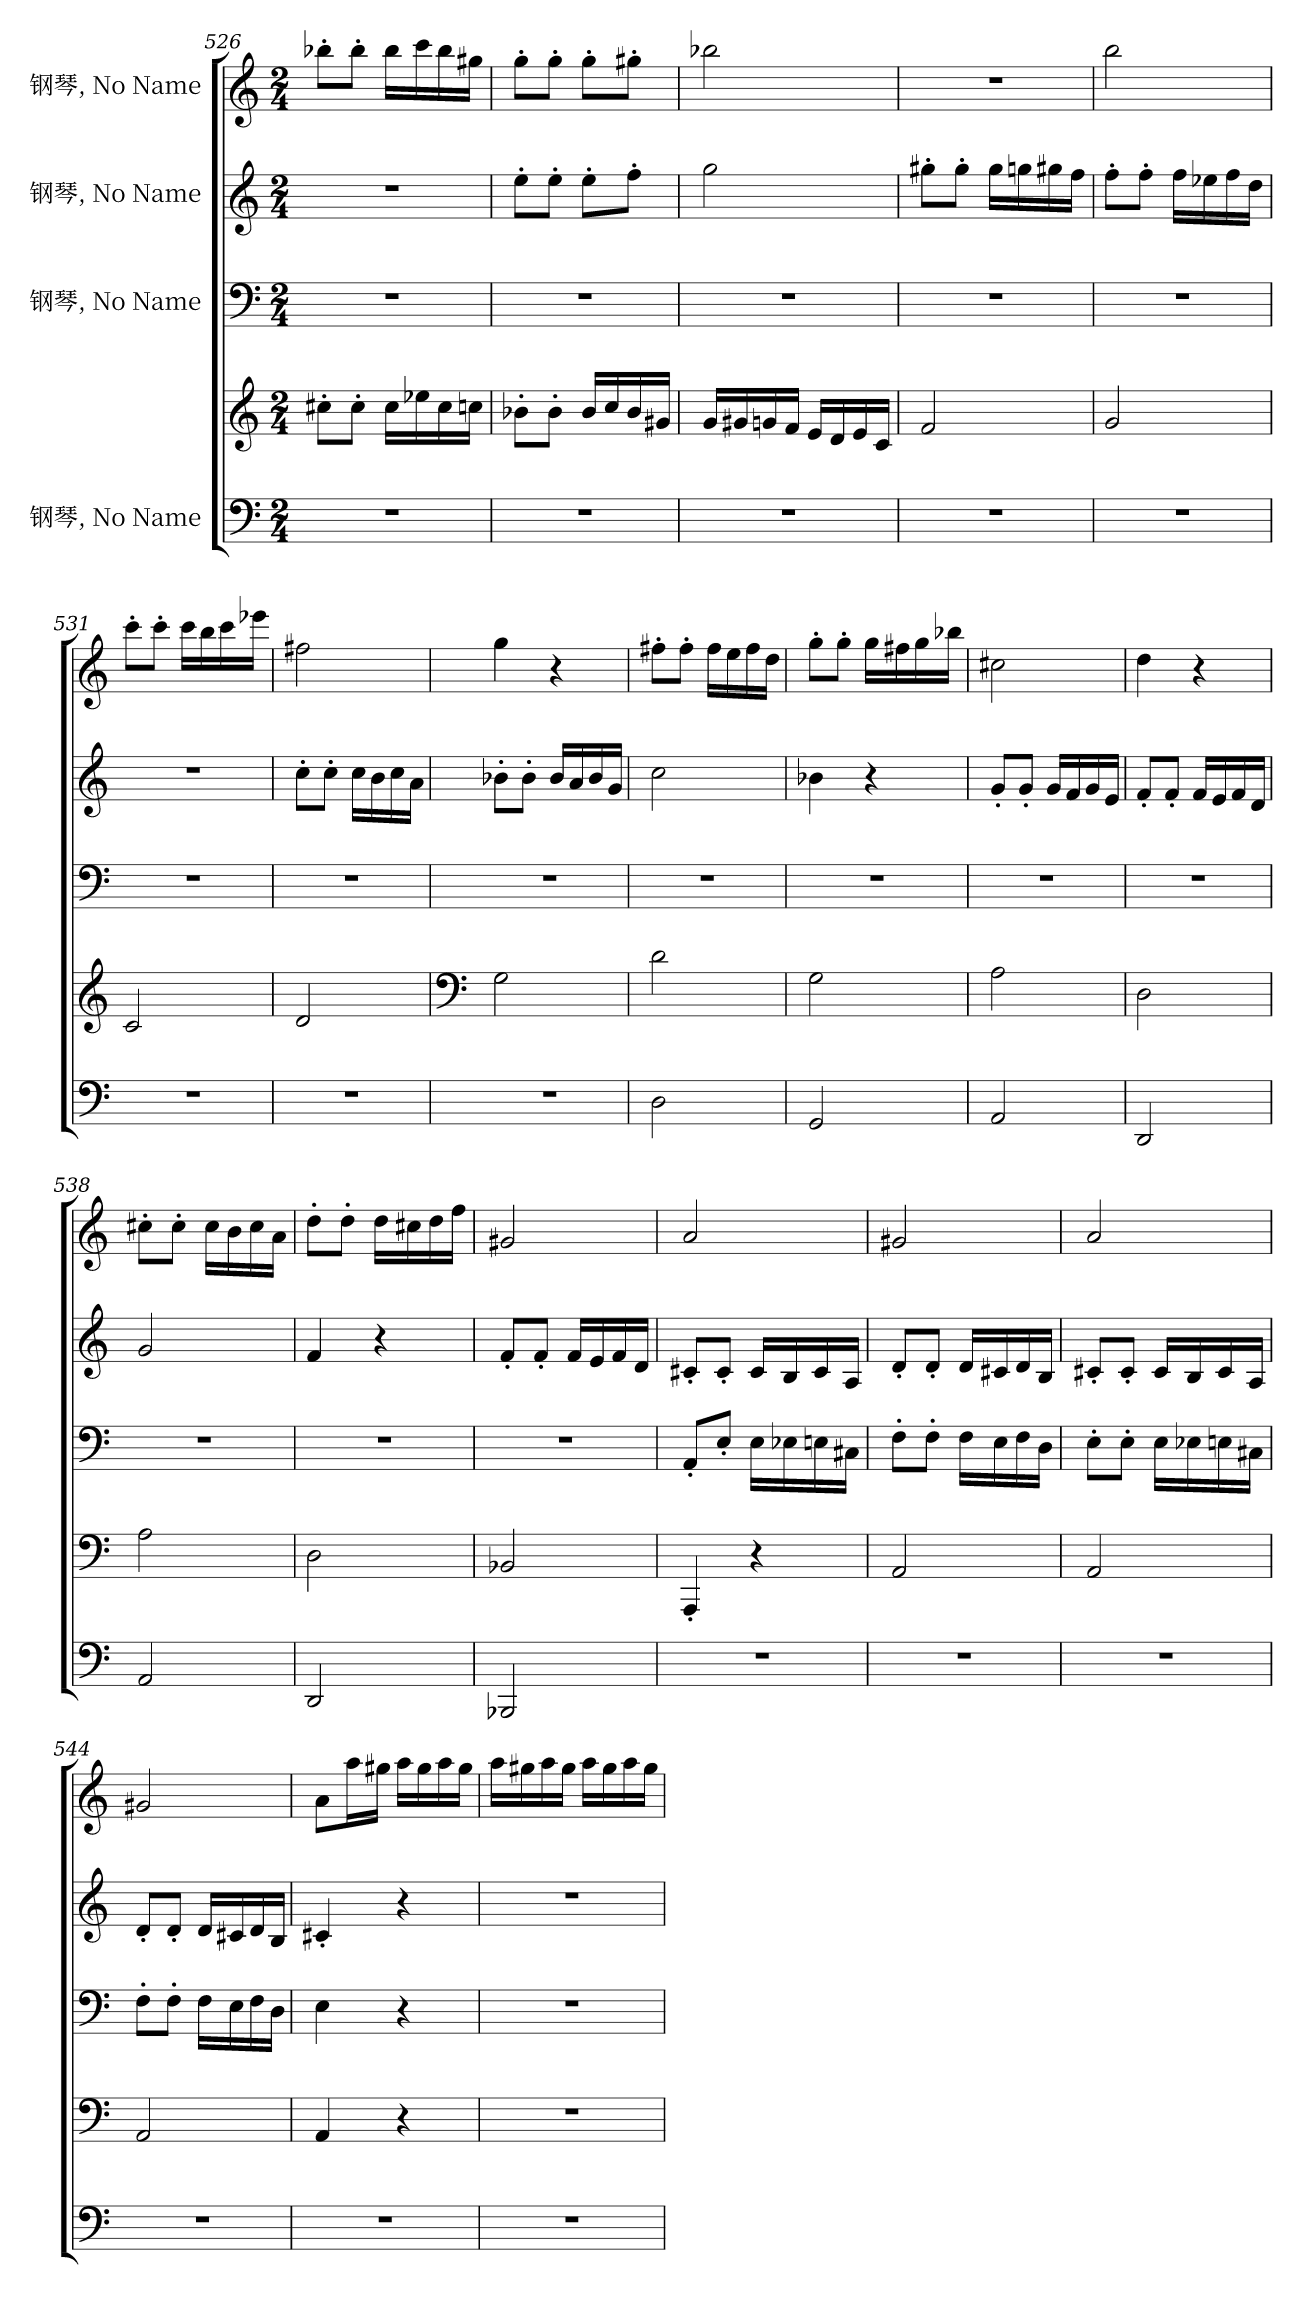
**kern	**kern	**kern	**kern	**kern
*part4	*part4	*part3	*part2	*part1
*staff5	*staff4	*staff3	*staff2	*staff1
*I"钢琴, No Name	*	*I"钢琴, No Name	*I"钢琴, No Name	*I"钢琴, No Name
*clefF4	*clefG2	*clefF4	*clefG2	*clefG2
*k[]	*k[]	*k[]	*k[]	*k[]
*M2/4	*M2/4	*M2/4	*M2/4	*M2/4
=526	=526	=526	=526	=526
2r	8cc#X'\L	2r	2r	8bb-X'\L
.	8cc#'\J	.	.	8bb-'\J
.	16cc#\LL	.	.	16bb-\LL
.	16ee-X\	.	.	16ccc\
.	16cc#\	.	.	16bb-\
.	16ccn\JJ	.	.	16gg#X\JJ
=527	=527	=527	=527	=527
2r	8b-X'\L	2r	8ee'\L	8gg'\L
.	8b-'\J	.	8ee'\J	8gg'\J
.	16b-/LL	.	8ee'\L	8gg'\L
.	16cc/	.	.	.
.	16b-/	.	8ff'\J	8gg#X'\J
.	16g#X/JJ	.	.	.
=528	=528	=528	=528	=528
2r	16g/LL	2r	2gg\	2bb-X\
.	16g#X/	.	.	.
.	16gn/	.	.	.
.	16f/JJ	.	.	.
.	16e/LL	.	.	.
.	16d/	.	.	.
.	16e/	.	.	.
.	16c/JJ	.	.	.
!!LO:PB:g=z
=529	=529	=529	=529	=529
*	*	*	*	*MM170
2r	2f/	2r	8gg#X'\L	2r
.	.	.	8gg#'\J	.
.	.	.	16gg#\LL	.
.	.	.	16ggn\	.
.	.	.	16gg#X\	.
.	.	.	16ff\JJ	.
=530	=530	=530	=530	=530
*	*	*	*	*MM170
2r	2g/	2r	8ff'\L	2bb\
.	.	.	8ff'\J	.
.	.	.	16ff\LL	.
.	.	.	16ee-X\	.
.	.	.	16ff\	.
.	.	.	16dd\JJ	.
=531	=531	=531	=531	=531
*	*	*	*	*MM170
2r	2c/	2r	2r	8ccc'\L
.	.	.	.	8ccc'\J
.	.	.	.	16ccc\LL
.	.	.	.	16bb\
.	.	.	.	16ccc\
.	.	.	.	16eee-X\JJ
=532	=532	=532	=532	=532
*	*	*	*	*MM170
2r	2d/	2r	8cc'\L	2ff#X\
.	.	.	8cc'\J	.
.	.	.	16cc\LL	.
.	.	.	16b\	.
.	.	.	16cc\	.
.	.	.	16a\JJ	.
=533	=533	=533	=533	=533
*	*clefF4	*	*	*
*	*	*	*	*MM170
2r	2G\	2r	8b-X'\L	4gg\
.	.	.	8b-'\J	.
.	.	.	16b-/LL	4r
.	.	.	16a/	.
.	.	.	16b-/	.
.	.	.	16g/JJ	.
!!LO:LB:g=z
=534	=534	=534	=534	=534
*	*	*	*	*MM170
2D\	2d\	2r	2cc\	8ff#X'\L
.	.	.	.	8ff#'\J
.	.	.	.	16ff#\LL
.	.	.	.	16ee\
.	.	.	.	16ff#\
.	.	.	.	16dd\JJ
=535	=535	=535	=535	=535
*	*	*	*	*MM170
2GG/	2G\	2r	4b-X\	8gg'\L
.	.	.	.	8gg'\J
.	.	.	4r	16gg\LL
.	.	.	.	16ff#X\
.	.	.	.	16gg\
.	.	.	.	16bb-X\JJ
=536	=536	=536	=536	=536
*	*	*	*	*MM170
2AA/	2A\	2r	8g'/L	2cc#X\
.	.	.	8g'/J	.
.	.	.	16g/LL	.
.	.	.	16f/	.
.	.	.	16g/	.
.	.	.	16e/JJ	.
=537	=537	=537	=537	=537
*	*	*	*	*MM170
2DD/	2D\	2r	8f'/L	4dd\
.	.	.	8f'/J	.
.	.	.	16f/LL	4r
.	.	.	16e/	.
.	.	.	16f/	.
.	.	.	16d/JJ	.
=538	=538	=538	=538	=538
*	*	*	*	*MM170
2AA/	2A\	2r	2g/	8cc#X'\L
.	.	.	.	8cc#'\J
.	.	.	.	16cc#\LL
.	.	.	.	16b\
.	.	.	.	16cc#\
.	.	.	.	16a\JJ
=539	=539	=539	=539	=539
*	*	*	*	*MM170
2DD/	2D\	2r	4f/	8dd'\L
.	.	.	.	8dd'\J
.	.	.	4r	16dd\LL
.	.	.	.	16cc#X\
.	.	.	.	16dd\
.	.	.	.	16ff\JJ
!!LO:PB:g=z
=540	=540	=540	=540	=540
*	*	*	*	*MM170
2BBB-X/	2BB-X/	2r	8f'/L	2g#X/
.	.	.	8f'/J	.
.	.	.	16f/LL	.
.	.	.	16e/	.
.	.	.	16f/	.
.	.	.	16d/JJ	.
=541	=541	=541	=541	=541
*	*	*	*	*MM170
2r	4AAA'/	8AA'/L	8c#X'/L	2a/
.	.	8E'/J	8c#'/J	.
.	4r	16E\LL	16c#/LL	.
.	.	16E-X\	16B/	.
.	.	16En\	16c#/	.
.	.	16C#X\JJ	16A/JJ	.
=542	=542	=542	=542	=542
*	*	*	*	*MM170
2r	2AA/	8F'\L	8d'/L	2g#X/
.	.	8F'\J	8d'/J	.
.	.	16F\LL	16d/LL	.
.	.	16E\	16c#X/	.
.	.	16F\	16d/	.
.	.	16D\JJ	16B/JJ	.
=543	=543	=543	=543	=543
*	*	*	*	*MM170
2r	2AA/	8E'\L	8c#X'/L	2a/
.	.	8E'\J	8c#'/J	.
.	.	16E\LL	16c#/LL	.
.	.	16E-X\	16B/	.
.	.	16En\	16c#/	.
.	.	16C#X\JJ	16A/JJ	.
=544	=544	=544	=544	=544
*	*	*	*	*MM170
2r	2AA/	8F'\L	8d'/L	2g#X/
.	.	8F'\J	8d'/J	.
.	.	16F\LL	16d/LL	.
.	.	16E\	16c#X/	.
.	.	16F\	16d/	.
.	.	16D\JJ	16B/JJ	.
!!LO:LB:g=z
=545	=545	=545	=545	=545
*	*	*	*	*MM134
2r	4AA/	4E\	4c#X'/	8a\L
*	*	*	*	*MM167
.	.	.	.	16aa\L
.	.	.	.	16gg#X\JJ
.	4r	4r	4r	16aa\LL
.	.	.	.	16gg#\
.	.	.	.	16aa\
.	.	.	.	16gg#\JJ
=546	=546	=546	=546	=546
2r	2r	2r	2r	16aa\LL
.	.	.	.	16gg#X\
.	.	.	.	16aa\
.	.	.	.	16gg#\JJ
.	.	.	.	16aa\LL
.	.	.	.	16gg#\
*	*	*	*	*MM165
.	.	.	.	16aa\
.	.	.	.	16gg#\JJ
=	=	=	=	=
*-	*-	*-	*-	*-
